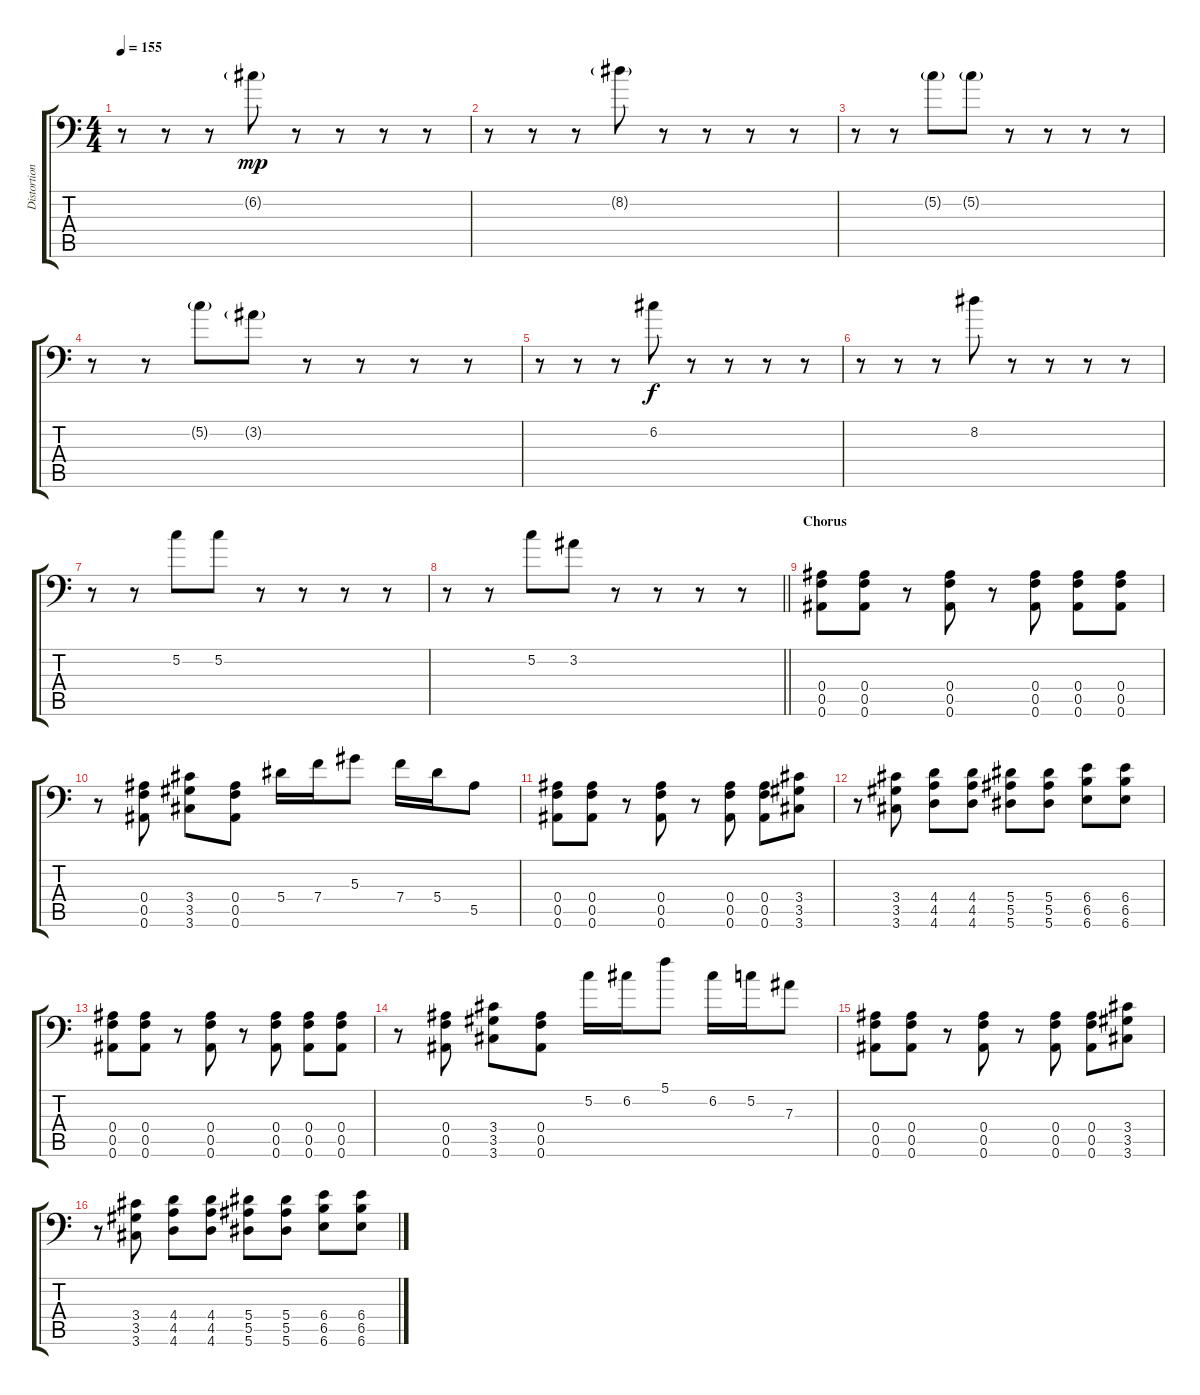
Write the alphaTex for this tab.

\track ("Distortion" "Distortion") {instrument distortionguitar}
\staff {score tabs}
\tuning (C4 G3 Eb3 Bb2 F2 Bb1) {hide}
\ts (4 4)
\tempo 155
\clef f4
\ks c
r.8{dy f} r.8 r.8 6.2{g}.8{dy mp} r.8 r.8 r.8 r.8 |
r.8 r.8 r.8 8.2{g}.8 r.8 r.8 r.8 r.8 |
r.8 r.8 5.2{g}.8 5.2{g}.8 r.8 r.8 r.8 r.8 |
r.8 r.8 5.2{g}.8 3.2{g}.8 r.8 r.8 r.8 r.8 |
r.8 r.8 r.8 6.2.8{dy f} r.8 r.8 r.8 r.8 |
r.8 r.8 r.8 8.2.8 r.8 r.8 r.8 r.8 |
r.8 r.8 5.2.8 5.2.8 r.8 r.8 r.8 r.8 |
\barLineRight lightlight
r.8 r.8 5.2.8 3.2.8 r.8 r.8 r.8 r.8 |
\section ("" "Chorus")
(0.4 0.5 0.6).8 (0.4 0.5 0.6).8 r.8 (0.4 0.5 0.6).8 r.8 (0.4 0.5 0.6).8 (0.4 0.5 0.6).8 (0.4 0.5 0.6).8 |
r.8 (0.4 0.5 0.6).8 (3.4 3.5 3.6).8 (0.4 0.5 0.6).8 5.4.16 7.4.16 5.3.8 7.4.16 5.4.16 5.5.8 |
(0.4 0.5 0.6).8 (0.4 0.5 0.6).8 r.8 (0.4 0.5 0.6).8 r.8 (0.4 0.5 0.6).8 (0.4 0.5 0.6).8 (3.4 3.5 3.6).8 |
r.8 (3.4 3.5 3.6).8 (4.4 4.5 4.6).8 (4.4 4.5 4.6).8 (5.4 5.5 5.6).8 (5.4 5.5 5.6).8 (6.4 6.5 6.6).8 (6.4 6.5 6.6).8 |
(0.4 0.5 0.6).8 (0.4 0.5 0.6).8 r.8 (0.4 0.5 0.6).8 r.8 (0.4 0.5 0.6).8 (0.4 0.5 0.6).8 (0.4 0.5 0.6).8 |
r.8 (0.4 0.5 0.6).8 (3.4 3.5 3.6).8 (0.4 0.5 0.6).8 5.2.16 6.2.16 5.1.8 6.2.16 5.2.16 7.3.8 |
(0.4 0.5 0.6).8 (0.4 0.5 0.6).8 r.8 (0.4 0.5 0.6).8 r.8 (0.4 0.5 0.6).8 (0.4 0.5 0.6).8 (3.4 3.5 3.6).8 |
r.8 (3.4 3.5 3.6).8 (4.4 4.5 4.6).8 (4.4 4.5 4.6).8 (5.4 5.5 5.6).8 (5.4 5.5 5.6).8 (6.4 6.5 6.6).8 (6.4 6.5 6.6).8
